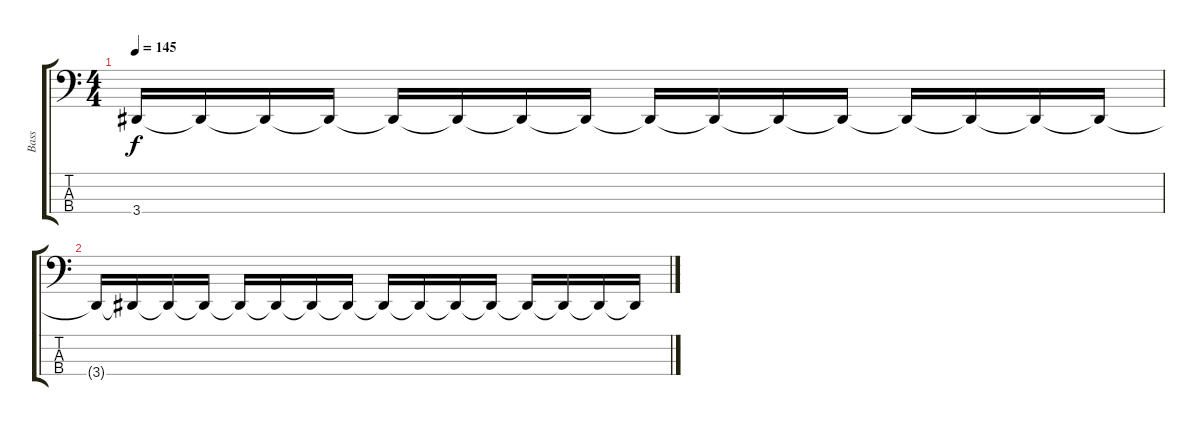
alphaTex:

\track ("Bass" "Bass") {instrument electricbasspick}
\staff {score tabs}
\tuning (Eb2 Bb1 F1 C1) {hide}
\ts (4 4)
\tempo 145
\clef f4
\ks c
3.4{t}.16{dy f volume 0} 3.4{t}.16 3.4{t}.16 3.4{t}.16 3.4{t}.16 3.4{t}.16 3.4{t}.16 3.4{t}.16 3.4{t}.16 3.4{t}.16 3.4{t}.16 3.4{t}.16 3.4{t}.16 3.4{t}.16 3.4{t}.16 3.4{t}.16 |
3.4{t}.16 3.4{t}.16 3.4{t}.16 3.4{t}.16 3.4{t}.16 3.4{t}.16 3.4{t}.16 3.4{t}.16 3.4{t}.16 3.4{t}.16 3.4{t}.16 3.4{t}.16 3.4{t}.16 3.4{t}.16 3.4{t}.16 3.4{t}.16
